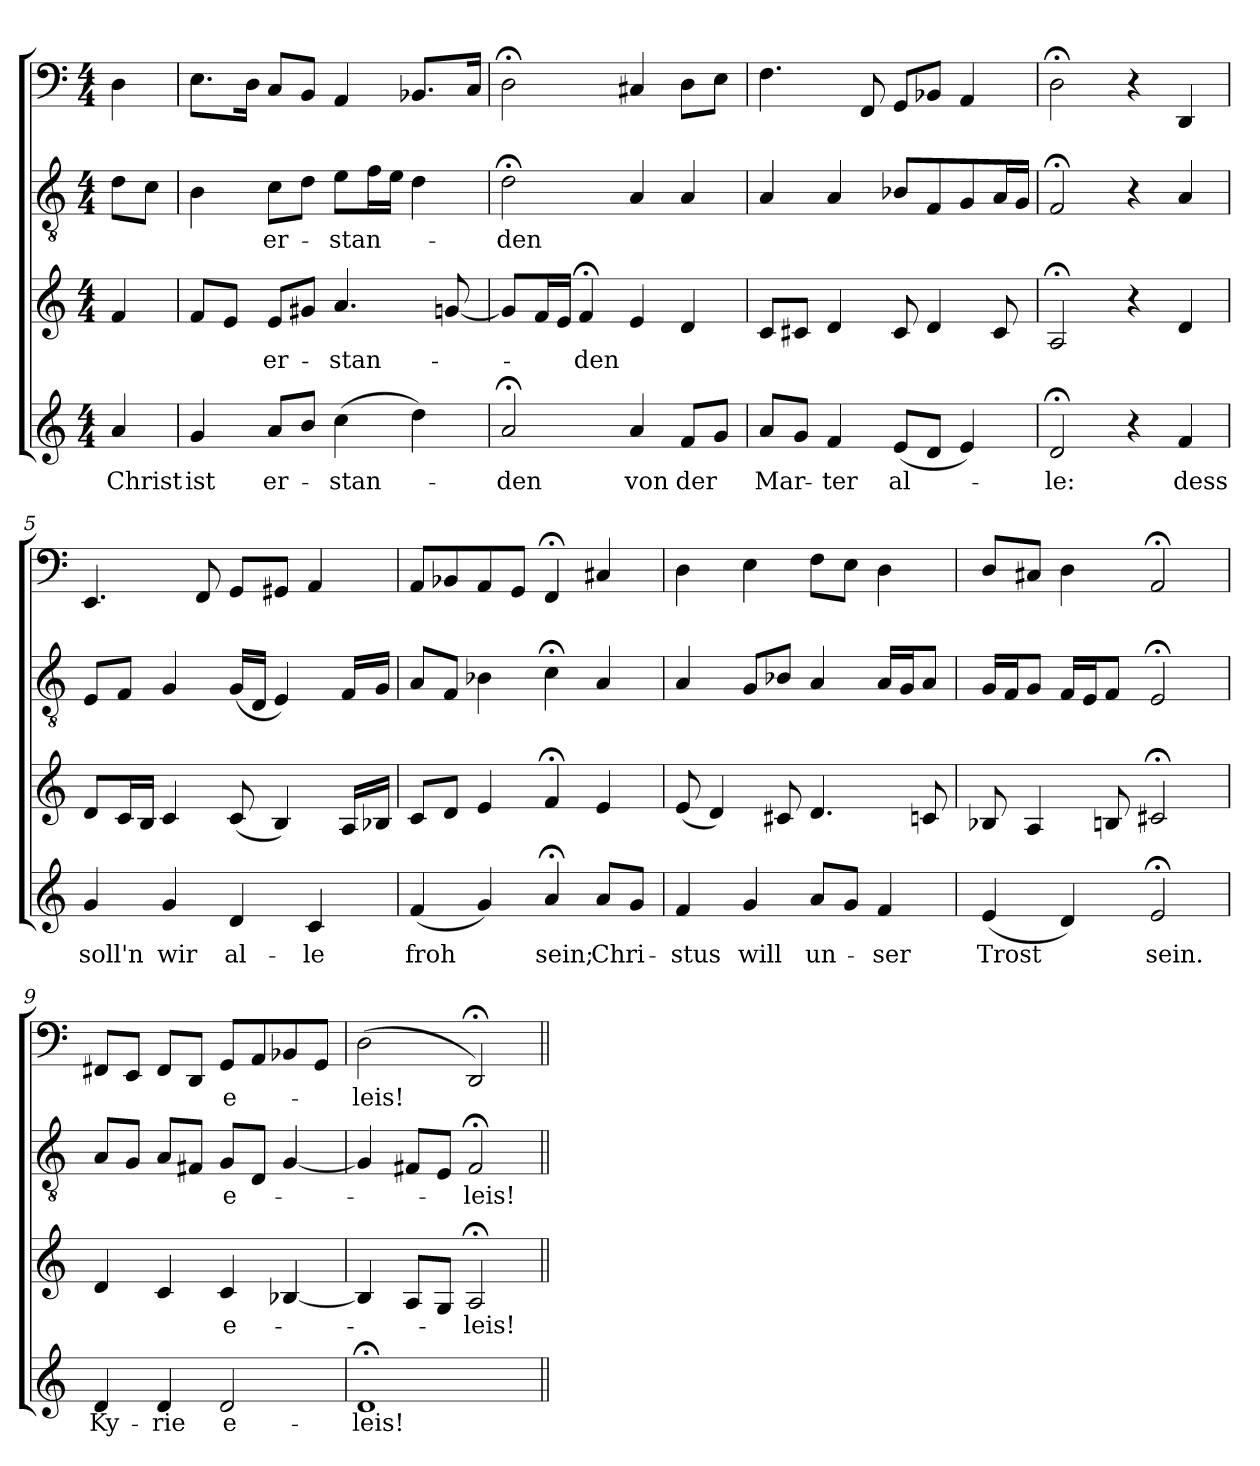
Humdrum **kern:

**kern	**text	**kern	**text	**kern	**text	**kern	**text
*part4	*part4	*part3	*part3	*part2	*part2	*part1	*part1
*staff4	*staff4	*staff3	*staff3	*staff2	*staff2	*staff1	*staff1
*clefG2	*	*clefG2	*	*clefGv2	*	*clefF4	*
*k[]	*	*k[]	*	*k[]	*	*k[]	*
*a:	*	*a:	*	*a:	*	*a:	*
*M4/4	*	*M4/4	*	*M4/4	*	*M4/4	*
=	=	=	=	=	=	=	=
4a/	Christ	4f/	.	8d\L	.	4D\	.
.	.	.	.	8c\J	.	.	.
=1	=1	=1	=1	=1	=1	=1	=1
4g/	ist	8f/L	.	4B\	.	8.E\L	.
.	.	8e/J	.	.	.	.	.
.	.	.	.	.	.	16D\Jk	.
8a/L	er-	8e/L	er-	8c\L	er-	8C/L	.
8b/J	.	8g#X/J	.	8d\J	.	8BB/J	.
(4cc\	-stan-	4.a/	-stan-	8e\L	-stan-	4AA/	.
.	.	.	.	16f\L	.	.	.
.	.	.	.	16e\JJ	.	.	.
4dd\)	.	.	.	4d\	.	8.BB-X/L	.
.	.	[8gn/	.	.	.	.	.
.	.	.	.	.	.	16C/Jk	.
=2	=2	=2	=2	=2	=2	=2	=2
2a;</	-den	8g/L]	.	2d;<\	-den	2D;<\	.
.	.	16f/L	.	.	.	.	.
.	.	16e/JJ	.	.	.	.	.
.	.	4f;</	-den	.	.	.	.
4a/	von	4e/	.	4A/	.	4C#X/	.
8f/L	der	4d/	.	4A/	.	8D\L	.
8g/J	.	.	.	.	.	8E\J	.
=3	=3	=3	=3	=3	=3	=3	=3
8a/L	Mar-	8c/L	.	4A/	.	4.F\	.
8g/J	.	8c#X/J	.	.	.	.	.
4f/	-ter	4d/	.	4A/	.	.	.
.	.	.	.	.	.	8FF/	.
(8e/L	al-	8c#/	.	8B-X/L	.	8GG/L	.
8d/J	.	4d/	.	8F/	.	8BB-X/J	.
4e/)	.	.	.	8G/	.	4AA/	.
.	.	8c#/	.	16A/L	.	.	.
.	.	.	.	16G/JJ	.	.	.
=4	=4	=4	=4	=4	=4	=4	=4
2d;</	-le:	2A;</	.	2F;</	.	2D;<\	.
4r	.	4r	.	4r	.	4r	.
4f/	dess	4d/	.	4A/	.	4DD/	.
=5	=5	=5	=5	=5	=5	=5	=5
4g/	soll'n	8d/L	.	8E/L	.	4.EE/	.
.	.	16c/L	.	8F/J	.	.	.
.	.	16B/JJ	.	.	.	.	.
4g/	wir	4c/	.	4G/	.	.	.
.	.	.	.	.	.	8FF/	.
4d/	al-	(8c/	.	(16G/LL	.	8GG/L	.
.	.	.	.	16D/JJ	.	.	.
.	.	4B/)	.	4E/)	.	8GG#X/J	.
4c/	-le	.	.	.	.	4AA/	.
.	.	16A/LL	.	16F/LL	.	.	.
.	.	16B-X/JJ	.	16G/JJ	.	.	.
=6	=6	=6	=6	=6	=6	=6	=6
(4f/	froh	8c/L	.	8A/L	.	8AA/L	.
.	.	8d/J	.	8F/J	.	8BB-X/	.
4g/)	.	4e/	.	4B-X\	.	8AA/	.
.	.	.	.	.	.	8GG/J	.
4a;</	sein;	4f;</	.	4c;<\	.	4FF;</	.
8a/L	Chri-	4e/	.	4A/	.	4C#X/	.
8g/J	.	.	.	.	.	.	.
=7	=7	=7	=7	=7	=7	=7	=7
4f/	-stus	(8e/	.	4A/	.	4D\	.
.	.	4d/)	.	.	.	.	.
4g/	will	.	.	8G/L	.	4E\	.
.	.	8c#X/	.	8B-X/J	.	.	.
8a/L	un-	4.d/	.	4A/	.	8F\L	.
8g/J	.	.	.	.	.	8E\J	.
4f/	-ser	.	.	16A/LL	.	4D\	.
.	.	.	.	16G/J	.	.	.
.	.	8cn/	.	8A/J	.	.	.
=8	=8	=8	=8	=8	=8	=8	=8
(4e/	Trost	8B-X/	.	16G/LL	.	8D/L	.
.	.	.	.	16F/J	.	.	.
.	.	4A/	.	8G/J	.	8C#X/J	.
4d/)	.	.	.	16F/LL	.	4D\	.
.	.	.	.	16E/J	.	.	.
.	.	8Bn/	.	8F/J	.	.	.
2e;</	sein.	2c#X;</	.	2E;</	.	2AA;</	.
=9	=9	=9	=9	=9	=9	=9	=9
4d/	Ky-	4d/	.	8A/L	.	8FF#X/L	.
.	.	.	.	8G/J	.	8EE/J	.
4d/	-rie	4c/	.	8A/L	.	8FF#/L	.
.	.	.	.	8F#X/J	.	8DD/J	.
2d/	e-	4c/	e-	8G/L	e-	8GG/L	e-
.	.	.	.	8D/J	.	8AA/	.
.	.	[4B-X/	.	[4G/	.	8BB-X/	.
.	.	.	.	.	.	8GG/J	.
=10	=10	=10	=10	=10	=10	=10	=10
1d;</	-leis!	4B-/]	.	4G/]	.	(2D\	-leis!
.	.	8A/L	.	8F#X/L	.	.	.
.	.	8G/J	.	8E/J	.	.	.
.	.	2A;</	-leis!	2F#;</	-leis!	2DD;</)	.
=||	=||	=||	=||	=||	=||	=||	=||
*-	*-	*-	*-	*-	*-	*-	*-
